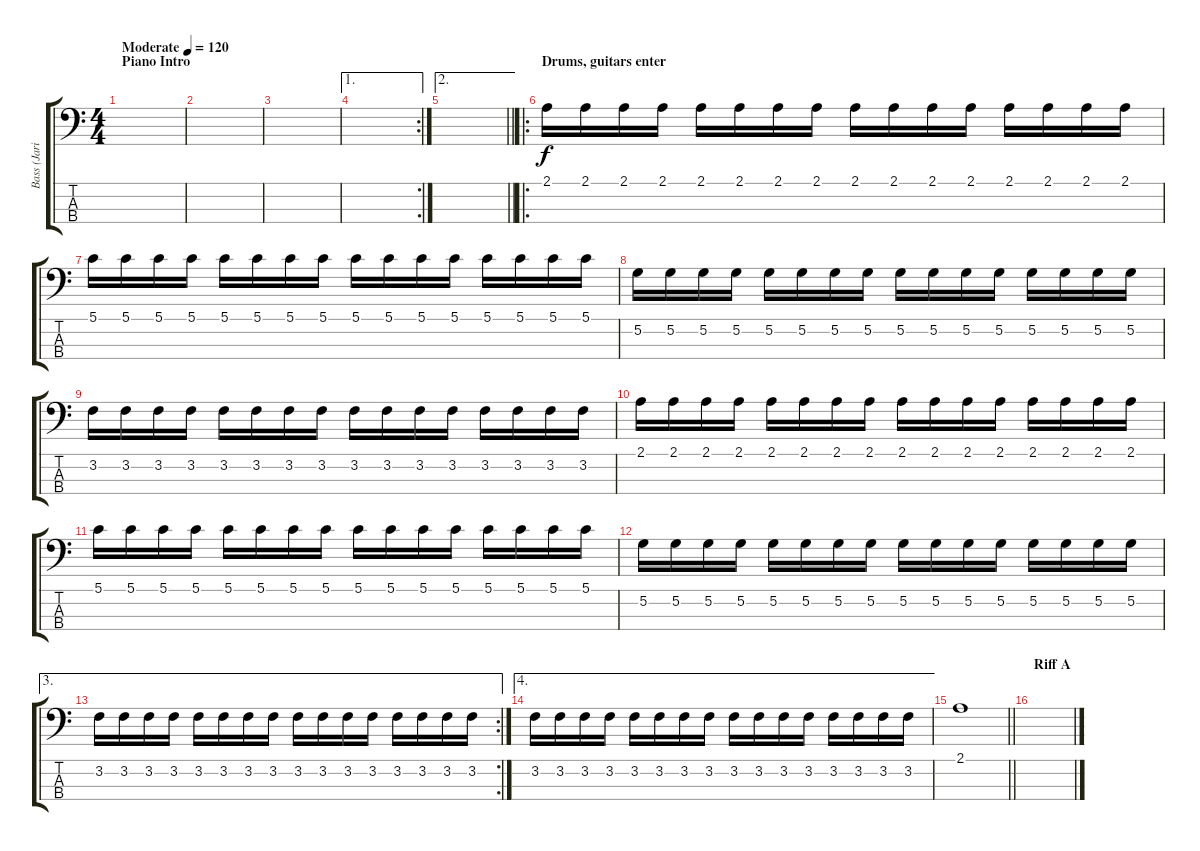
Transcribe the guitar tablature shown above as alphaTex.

\track ("Bass (Jari)" "Bass (Jari") {instrument electricbassfinger}
\staff {score tabs}
\tuning (G2 D2 A1 E1) {hide}
\ts (4 4)
\section ("" "Piano Intro")
\tempo (120 "Moderate")
\clef f4
\ks c
|
|
|
\ae 1
\rc 2
|
\ae 2
\barLineRight lightlight
|
\ro
\section ("" "Drums, guitars enter")
2.1.16 2.1.16 2.1.16 2.1.16 2.1.16 2.1.16 2.1.16 2.1.16 2.1.16 2.1.16 2.1.16 2.1.16 2.1.16 2.1.16 2.1.16 2.1.16 |
5.1.16 5.1.16 5.1.16 5.1.16 5.1.16 5.1.16 5.1.16 5.1.16 5.1.16 5.1.16 5.1.16 5.1.16 5.1.16 5.1.16 5.1.16 5.1.16 |
5.2.16 5.2.16 5.2.16 5.2.16 5.2.16 5.2.16 5.2.16 5.2.16 5.2.16 5.2.16 5.2.16 5.2.16 5.2.16 5.2.16 5.2.16 5.2.16 |
3.2.16 3.2.16 3.2.16 3.2.16 3.2.16 3.2.16 3.2.16 3.2.16 3.2.16 3.2.16 3.2.16 3.2.16 3.2.16 3.2.16 3.2.16 3.2.16 |
2.1.16 2.1.16 2.1.16 2.1.16 2.1.16 2.1.16 2.1.16 2.1.16 2.1.16 2.1.16 2.1.16 2.1.16 2.1.16 2.1.16 2.1.16 2.1.16 |
5.1.16 5.1.16 5.1.16 5.1.16 5.1.16 5.1.16 5.1.16 5.1.16 5.1.16 5.1.16 5.1.16 5.1.16 5.1.16 5.1.16 5.1.16 5.1.16 |
5.2.16 5.2.16 5.2.16 5.2.16 5.2.16 5.2.16 5.2.16 5.2.16 5.2.16 5.2.16 5.2.16 5.2.16 5.2.16 5.2.16 5.2.16 5.2.16 |
\ae 3
\rc 2
3.2.16 3.2.16 3.2.16 3.2.16 3.2.16 3.2.16 3.2.16 3.2.16 3.2.16 3.2.16 3.2.16 3.2.16 3.2.16 3.2.16 3.2.16 3.2.16 |
\ae 4
3.2.16 3.2.16 3.2.16 3.2.16 3.2.16 3.2.16 3.2.16 3.2.16 3.2.16 3.2.16 3.2.16 3.2.16 3.2.16 3.2.16 3.2.16 3.2.16 |
\barLineRight lightlight
2.1.1 |
\section ("" "Riff A")
